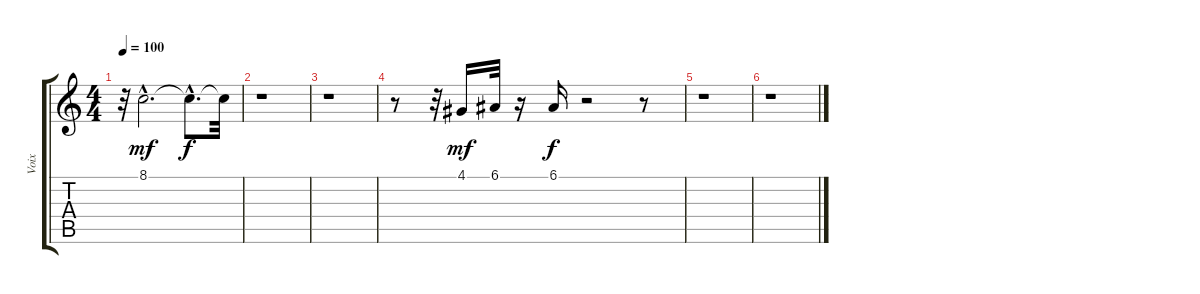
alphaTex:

\track ("Voix" "Voix") {instrument harmonica}
\staff {score tabs}
\tuning (E4 B3 G3 D3 A2 E2) {hide}
\ts (4 4)
\tempo 100
\clef g2
\ks c
r.32{dy f} 8.1{hac}.2{d dy mf} 8.1{hac t}.8{d dy f} 8.1{t}.32 |
r.1 |
r.1 |
r.8 r.32 4.1.16{dy mf} 6.1.32 r.16 6.1.16{dy f} r.2 r.8 |
r.1 |
r.1
